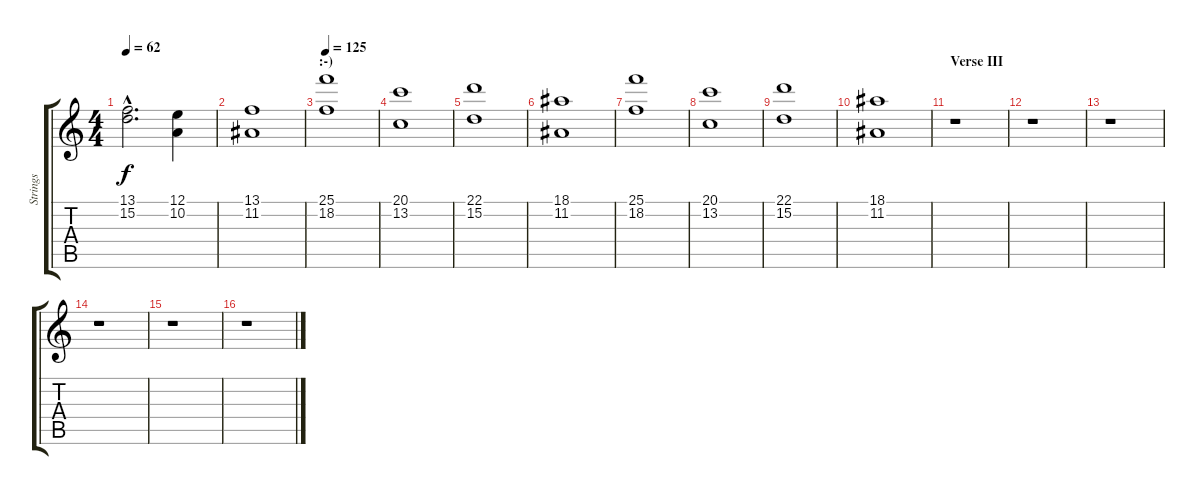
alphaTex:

\track ("Strings" "Strings") {instrument stringensemble1}
\staff {score tabs}
\tuning (E4 B3 G3 D3 A2 E2) {hide}
\ts (4 4)
\tempo 62
\clef g2
\ks c
(13.1{hac} 15.2{hac}).2{d dy f} (12.1 10.2).4 |
(13.1 11.2).1 |
\section ("" ":-)")
\tempo 125
(25.1 18.2).1{volume 10} |
(20.1 13.2).1 |
(22.1 15.2).1 |
(18.1 11.2).1 |
(25.1 18.2).1{volume 10} |
(20.1 13.2).1 |
(22.1 15.2).1 |
(18.1 11.2).1 |
\section ("" "Verse III")
r.1 |
r.1 |
r.1 |
r.1 |
r.1 |
r.1
